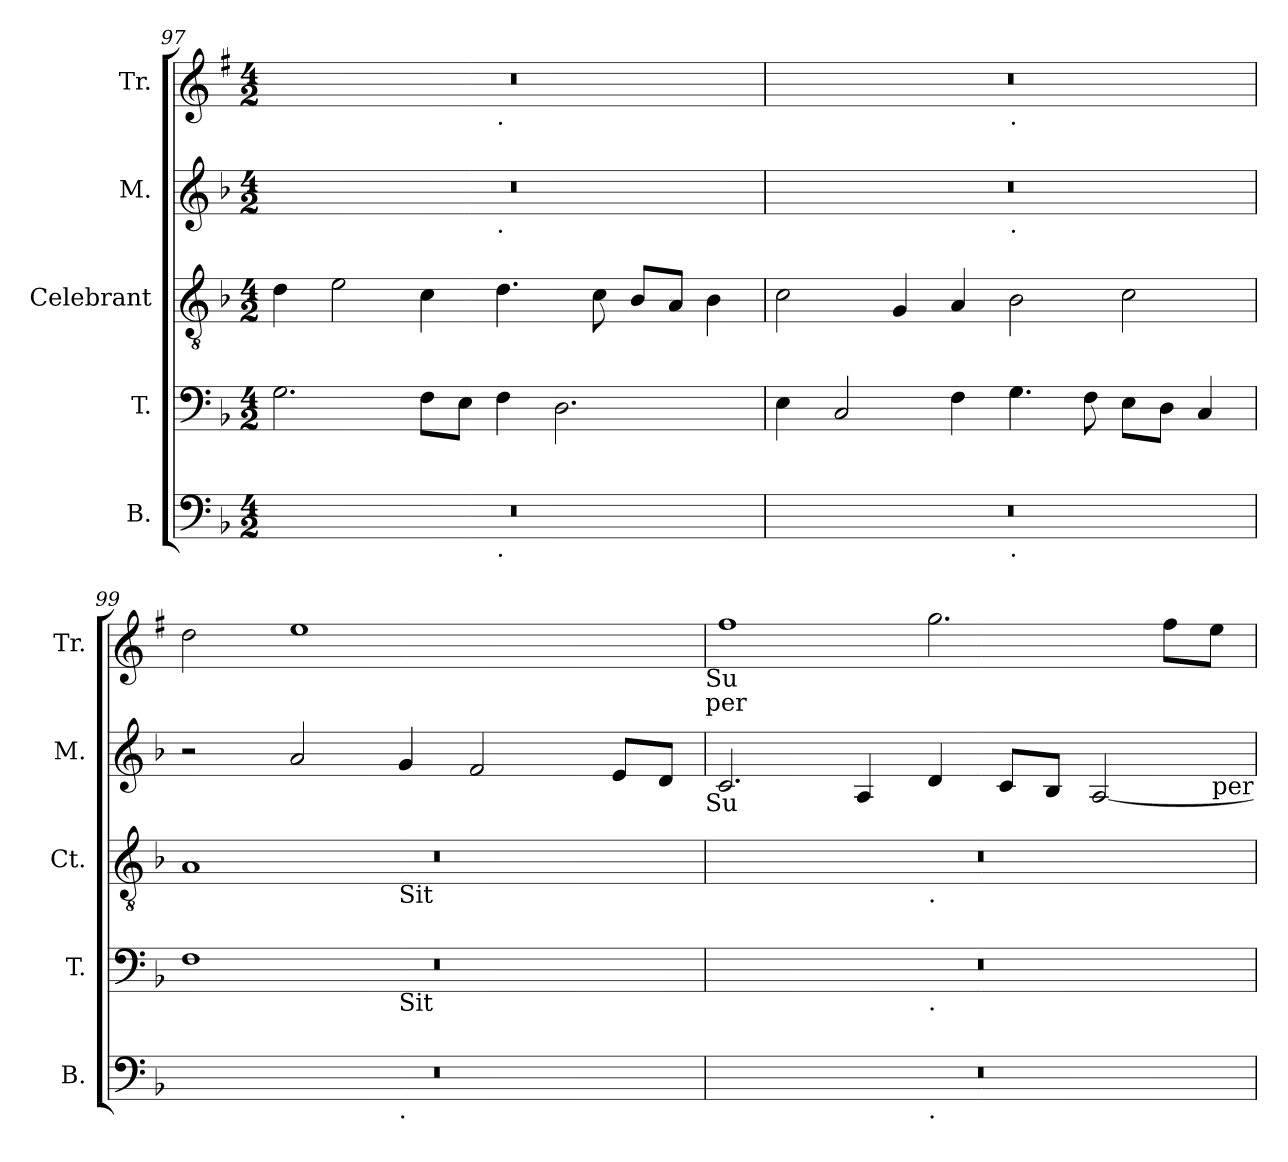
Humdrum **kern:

**kern	**kern	**kern	**kern	**kern
*part5	*part4	*part3	*part2	*part1
*staff5	*staff4	*staff3	*staff2	*staff1
*I"B.	*I"T.	*I"Celebrant	*I"M.	*I"Tr.
*I'B.	*I'T.	*I'Ct.	*I'M.	*I'Tr.
!!LO:PB:g=z
*clefF4	*clefF4	*clefGv2	*clefG2	*clefG2
*	*	*	*	*ITrd1c2
*k[b-]	*k[b-]	*k[b-]	*k[b-]	*k[b-]
*F:	*F:	*F:	*F:	*F:
*M4/2	*M4/2	*M4/2	*M4/2	*M4/2
=97	=97	=97	=97	=97
*^	*	*	*^	*^
0r	1ryy	2.G\	4d\	0r	1ryy	0r	1ryy
.	.	.	2e\	.	.	.	.
.	.	8F\L	4c\	.	.	.	.
.	.	8E\J	.	.	.	.	.
!	!	!	!	!	!	!	!LO:TX:b:t=.
!	!	!	!	!	!LO:TX:b:t=.	!	!
!	!LO:TX:b:t=.	!	!	!	!	!	!
.	1ryy	4F\	4.d\	.	1ryy	.	1ryy
.	.	2.D\	.	.	.	.	.
.	.	.	8c\	.	.	.	.
.	.	.	8B-/L	.	.	.	.
.	.	.	8A/J	.	.	.	.
.	.	.	4B-\	.	.	.	.
=98	=98	=98	=98	=98	=98	=98	=98
0r	1ryy	4E\	2c\	0r	1ryy	0r	1ryy
.	.	2C/	.	.	.	.	.
.	.	.	4G/	.	.	.	.
.	.	4F\	4A/	.	.	.	.
!	!	!	!	!	!	!	!LO:TX:b:t=.
!	!	!	!	!	!LO:TX:b:t=.	!	!
!	!LO:TX:b:t=.	!	!	!	!	!	!
.	1ryy	4.G\	2B-\	.	1ryy	.	1ryy
.	.	8F\	.	.	.	.	.
.	.	8E\L	2c\	.	.	.	.
.	.	8D\J	.	.	.	.	.
.	.	4C/	.	.	.	.	.
=99	=99	=99	=99	=99	=99	=99	=99
*	*	*^	*^	*	*	*	*
*	*	*	*^	*	*^	*	*	*	*
!	!	!	!	!LO:N:vis=1	!	!	!LO:N:vis=1	!	!	!	!
*	*	*	*	*	*	*	*	*v	*v	*	*
*	*	*	*	*	*	*	*	*	*v	*v
0r	1ryy	0ryy	1F	0r	0ryy	1A	0r	2r	2cc\
.	.	.	.	.	.	.	.	2a/	1dd
!	!	!	!	!	!	!LO:TX:b:t=Sit	!	!	!
!	!	!	!LO:TX:b:t=Sit	!	!	!	!	!	!
!	!LO:TX:b:t=.	!	!	!	!	!	!	!	!
.	1ryy	.	1ryy	.	.	1ryy	.	4g/	.
.	.	.	.	.	.	.	.	2f/	.
.	.	.	.	.	.	.	.	.	2ryy
.	.	.	.	.	.	.	.	8e/L	.
.	.	.	.	.	.	.	.	8d/J	.
*	*	*v	*v	*v	*	*	*	*	*
*	*	*	*v	*v	*v	*	*
!	!	!	!	!	!LO:TX:b:t=Su
!	!	!	!	!	!LO:TX:b:t=per
!	!	!	!	!LO:TX:b:t=Su	!
=100	=100	=100	=100	=100	=100
*	*	*^	*^	*	*
0r	1ryy	0r	1ryy	0r	1ryy	2.c/	1ee
.	.	.	.	.	.	4A/	.
!	!	!	!	!	!LO:TX:b:t=.	!	!
!	!	!	!LO:TX:b:t=.	!	!	!	!
!	!LO:TX:b:t=.	!	!	!	!	!	!
.	1ryy	.	1ryy	.	1ryy	4d/	2.ff\
.	.	.	.	.	.	8c/L	.
.	.	.	.	.	.	8B-/J	.
.	.	.	.	.	.	[<2A/	.
.	.	.	.	.	.	.	8ee\L
.	.	.	.	.	.	.	8dd\J
!	!	!	!	!	!	!LO:TX:b:t=per	!
*v	*v	*	*	*v	*v	*	*
*	*v	*v	*	*	*
=	=	=	=	=
*-	*-	*-	*-	*-
